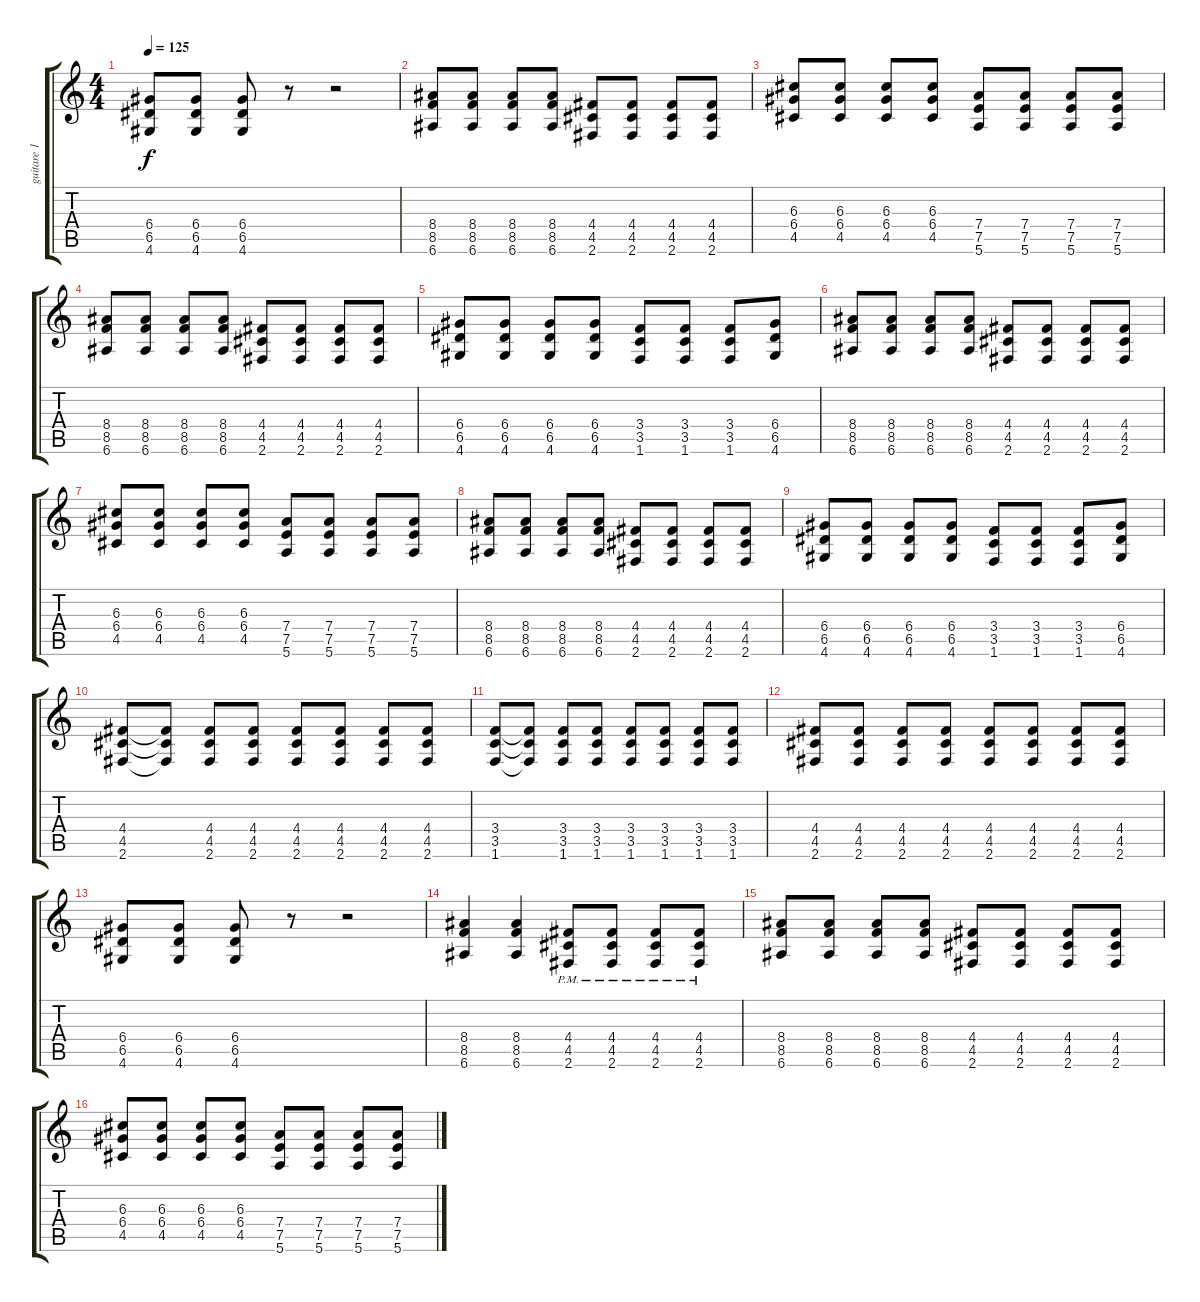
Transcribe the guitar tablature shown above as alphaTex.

\track ("guitare 1" "guitare 1") {instrument distortionguitar}
\staff {score tabs}
\tuning (E4 B3 G3 D3 A2 E2) {hide}
\ts (4 4)
\tempo 125
\clef g2
\ks c
(6.4 6.5 4.6).8{dy f} (6.4 6.5 4.6).8 (6.4 6.5 4.6).8 r.8 r.2 |
(8.4 8.5 6.6).8 (8.4 8.5 6.6).8 (8.4 8.5 6.6).8 (8.4 8.5 6.6).8 (4.4 4.5 2.6).8 (4.4 4.5 2.6).8 (4.4 4.5 2.6).8 (4.4 4.5 2.6).8 |
(6.3 6.4 4.5).8 (6.3 6.4 4.5).8 (6.3 6.4 4.5).8 (6.3 6.4 4.5).8 (7.4 7.5 5.6).8 (7.4 7.5 5.6).8 (7.4 7.5 5.6).8 (7.4 7.5 5.6).8 |
(8.4 8.5 6.6).8 (8.4 8.5 6.6).8 (8.4 8.5 6.6).8 (8.4 8.5 6.6).8 (4.4 4.5 2.6).8 (4.4 4.5 2.6).8 (4.4 4.5 2.6).8 (4.4 4.5 2.6).8 |
(6.4 6.5 4.6).8 (6.4 6.5 4.6).8 (6.4 6.5 4.6).8 (6.4 6.5 4.6).8 (3.4 3.5 1.6).8 (3.4 3.5 1.6).8 (3.4 3.5 1.6).8 (6.4 6.5 4.6).8 |
(8.4 8.5 6.6).8 (8.4 8.5 6.6).8 (8.4 8.5 6.6).8 (8.4 8.5 6.6).8 (4.4 4.5 2.6).8 (4.4 4.5 2.6).8 (4.4 4.5 2.6).8 (4.4 4.5 2.6).8 |
(6.3 6.4 4.5).8 (6.3 6.4 4.5).8 (6.3 6.4 4.5).8 (6.3 6.4 4.5).8 (7.4 7.5 5.6).8 (7.4 7.5 5.6).8 (7.4 7.5 5.6).8 (7.4 7.5 5.6).8 |
(8.4 8.5 6.6).8 (8.4 8.5 6.6).8 (8.4 8.5 6.6).8 (8.4 8.5 6.6).8 (4.4 4.5 2.6).8 (4.4 4.5 2.6).8 (4.4 4.5 2.6).8 (4.4 4.5 2.6).8 |
(6.4 6.5 4.6).8 (6.4 6.5 4.6).8 (6.4 6.5 4.6).8 (6.4 6.5 4.6).8 (3.4 3.5 1.6).8 (3.4 3.5 1.6).8 (3.4 3.5 1.6).8 (6.4 6.5 4.6).8 |
(4.4 4.5 2.6).8 (4.4{t} 4.5{t} 2.6{t}).8 (4.4 4.5 2.6).8 (4.4 4.5 2.6).8 (4.4 4.5 2.6).8 (4.4 4.5 2.6).8 (4.4 4.5 2.6).8 (4.4 4.5 2.6).8 |
(3.4 3.5 1.6).8 (3.4{t} 3.5{t} 1.6{t}).8 (3.4 3.5 1.6).8 (3.4 3.5 1.6).8 (3.4 3.5 1.6).8 (3.4 3.5 1.6).8 (3.4 3.5 1.6).8 (3.4 3.5 1.6).8 |
(4.4 4.5 2.6).8 (4.4 4.5 2.6).8 (4.4 4.5 2.6).8 (4.4 4.5 2.6).8 (4.4 4.5 2.6).8 (4.4 4.5 2.6).8 (4.4 4.5 2.6).8 (4.4 4.5 2.6).8 |
(6.4 6.5 4.6).8 (6.4 6.5 4.6).8 (6.4 6.5 4.6).8 r.8 r.2 |
(8.4 8.5 6.6).4 (8.4 8.5 6.6).4 (4.4{pm} 4.5{pm} 2.6{pm}).8 (4.4{pm} 4.5{pm} 2.6{pm}).8 (4.4{pm} 4.5{pm} 2.6{pm}).8 (4.4{pm} 4.5{pm} 2.6{pm}).8 |
(8.4 8.5 6.6).8 (8.4 8.5 6.6).8 (8.4 8.5 6.6).8 (8.4 8.5 6.6).8 (4.4 4.5 2.6).8 (4.4 4.5 2.6).8 (4.4 4.5 2.6).8 (4.4 4.5 2.6).8 |
(6.3 6.4 4.5).8 (6.3 6.4 4.5).8 (6.3 6.4 4.5).8 (6.3 6.4 4.5).8 (7.4 7.5 5.6).8 (7.4 7.5 5.6).8 (7.4 7.5 5.6).8 (7.4 7.5 5.6).8
